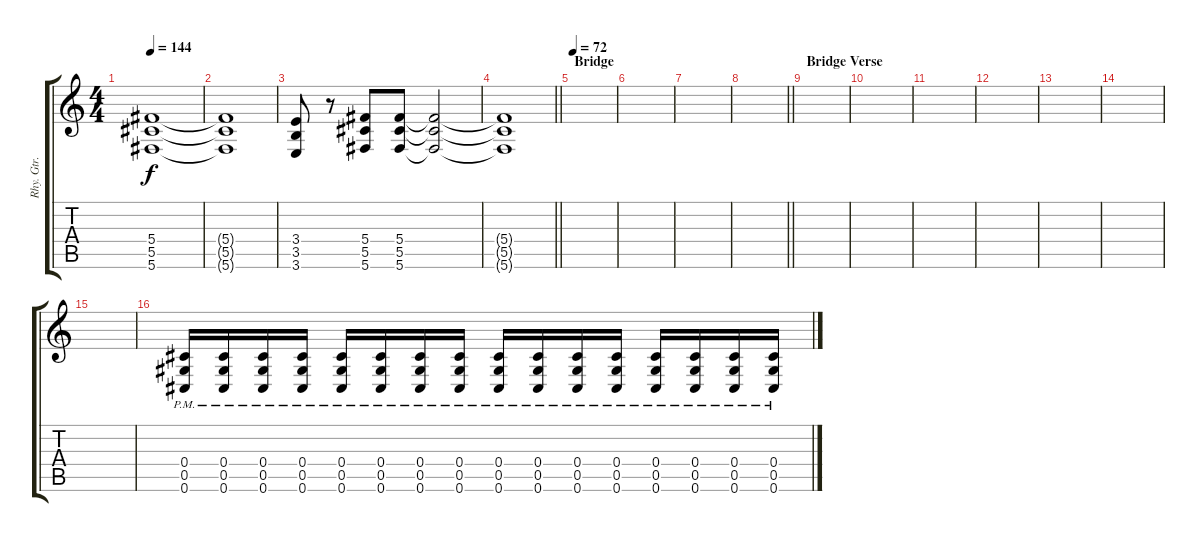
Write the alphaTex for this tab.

\track ("Rhy. Gtr. 2" "Rhy. Gtr. ") {instrument distortionguitar}
\staff {score tabs}
\tuning (Eb4 Bb3 Gb3 Db3 Ab2 Db2) {hide}
\ts (4 4)
\tempo 144
\clef g2
\ks c
(5.4 5.5 5.6).1{dy f} |
(5.4{t} 5.5{t} 5.6{t}).1 |
(3.4 3.5 3.6).8{volume 6} r.8 (5.4 5.5 5.6).8 (5.4 5.5 5.6).8 (5.4{t} 5.5{t} 5.6{t}).2 |
\barLineRight lightlight
(5.4{t} 5.5{t} 5.6{t}).1 |
\section ("" "Bridge")
\tempo 72
|
|
|
\barLineRight lightlight
|
\section ("" "Bridge Verse")
|
|
|
|
|
|
|
(0.4{pm} 0.5{pm} 0.6{pm}).16{volume 5} (0.4{pm} 0.5{pm} 0.6{pm}).16 (0.4{pm} 0.5{pm} 0.6{pm}).16 (0.4{pm} 0.5{pm} 0.6{pm}).16 (0.4{pm} 0.5{pm} 0.6{pm}).16 (0.4{pm} 0.5{pm} 0.6{pm}).16 (0.4{pm} 0.5{pm} 0.6{pm}).16 (0.4{pm} 0.5{pm} 0.6{pm}).16 (0.4{pm} 0.5{pm} 0.6{pm}).16 (0.4{pm} 0.5{pm} 0.6{pm}).16 (0.4{pm} 0.5{pm} 0.6{pm}).16 (0.4{pm} 0.5{pm} 0.6{pm}).16 (0.4{pm} 0.5{pm} 0.6{pm}).16 (0.4{pm} 0.5{pm} 0.6{pm}).16 (0.4{pm} 0.5{pm} 0.6{pm}).16 (0.4{pm} 0.5{pm} 0.6{pm}).16
